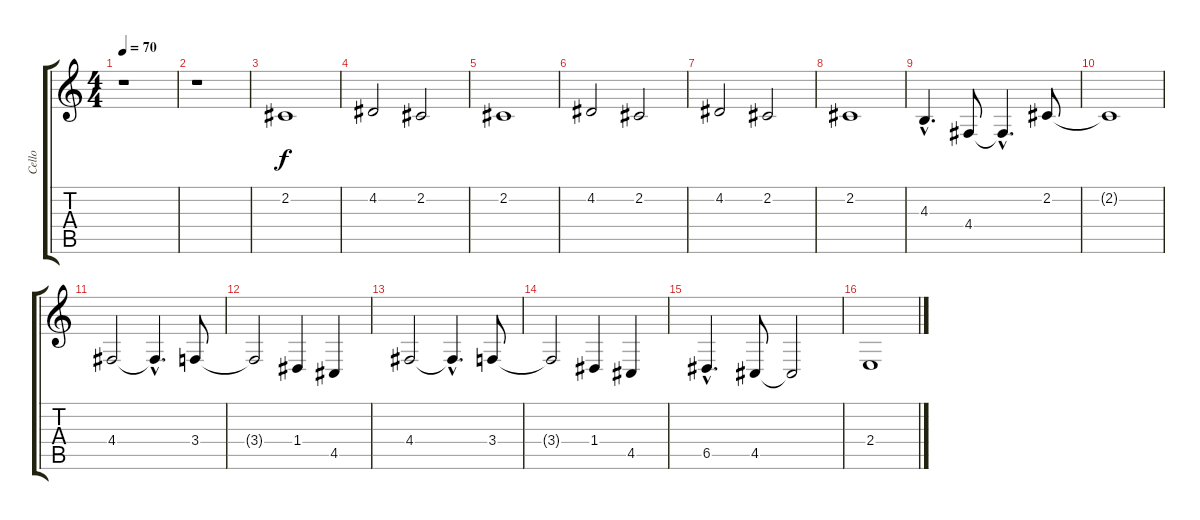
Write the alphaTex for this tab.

\track ("Cello" "Cello") {instrument viola}
\staff {score tabs}
\tuning (E4 B3 G3 D3 A2 E2) {hide}
\ts (4 4)
\tempo 70
\clef g2
\ks c
r.1{dy f} |
r.1 |
2.2.1 |
4.2.2 2.2.2 |
2.2.1 |
4.2.2 2.2.2 |
4.2.2 2.2.2 |
2.2.1 |
4.3{hac}.4{d} 4.4.8 4.4{hac t}.4{d} 2.2.8 |
2.2{t}.1 |
4.4.2 4.4{hac t}.4{d} 3.4.8 |
3.4{t}.2 1.4.4 4.5.4 |
4.4.2 4.4{hac t}.4{d} 3.4.8 |
3.4{t}.2 1.4.4 4.5.4 |
6.5{hac}.4{d} 4.5.8 4.5{t}.2 |
2.4.1
